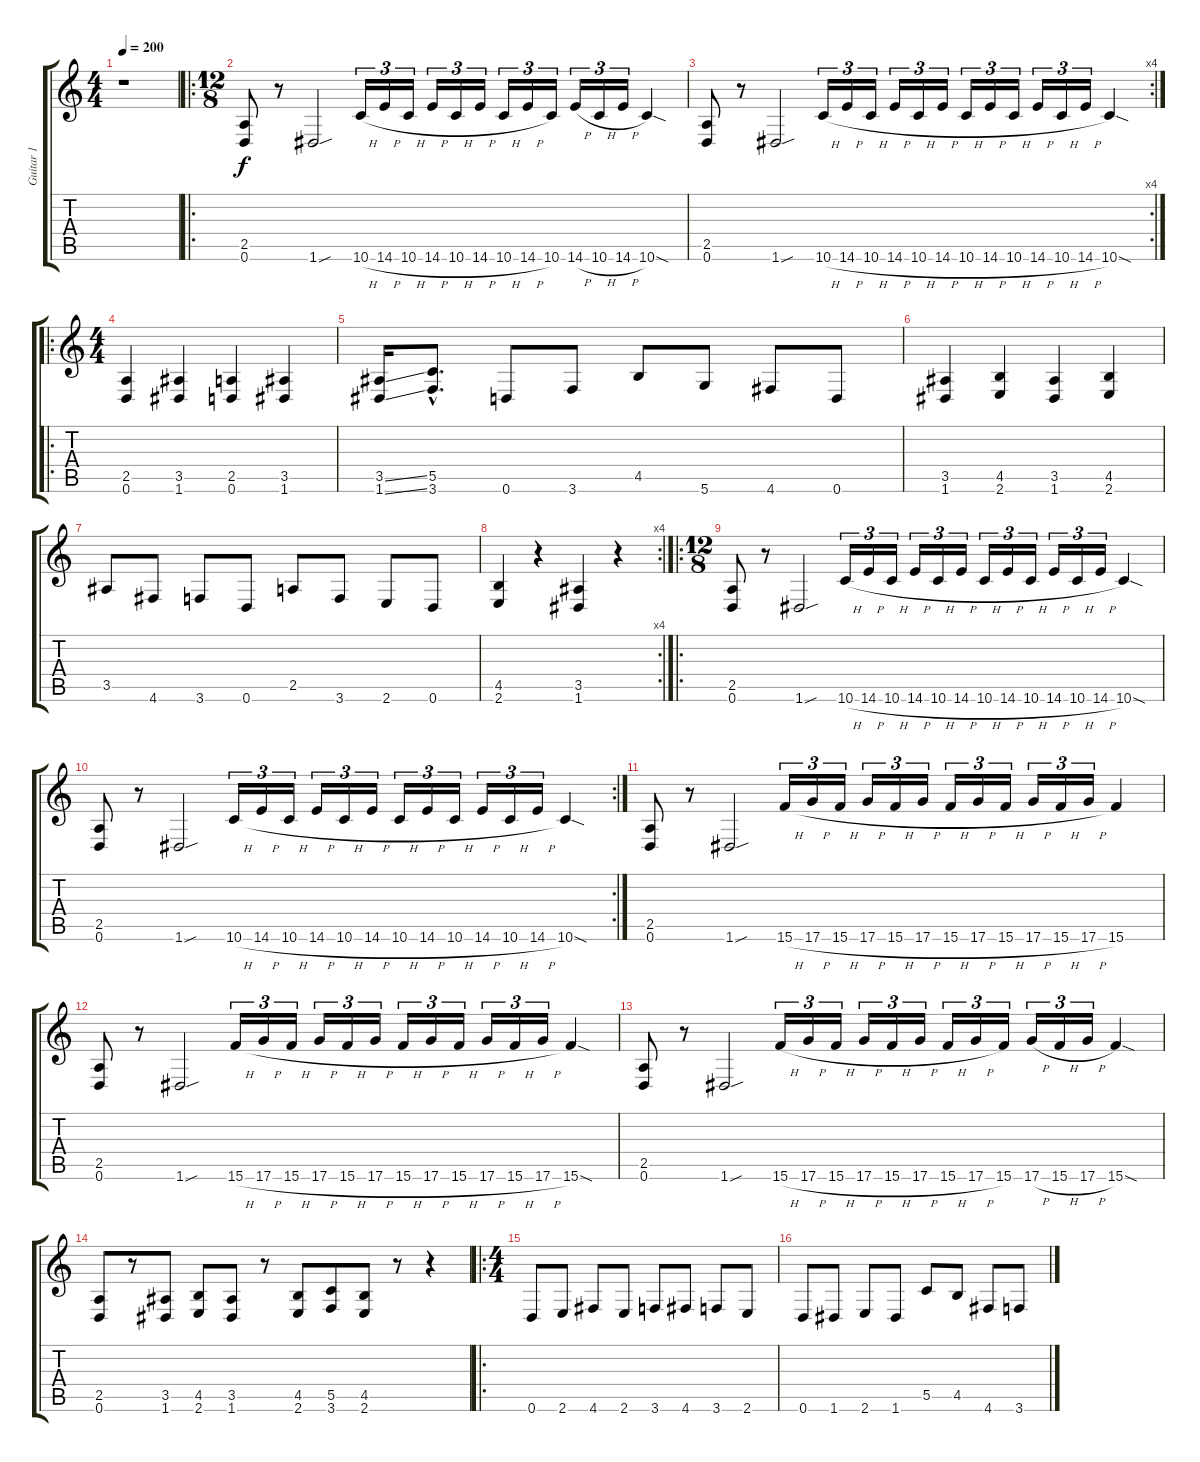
\track ("Guitar 1" "Guitar 1") {instrument distortionguitar}
\staff {score tabs}
\tuning (D4 A3 F3 C3 G2 D2) {hide}
\ts (4 4)
\tempo 200
\clef g2
\ks c
r.1{dy f instrument distortionguitar} |
\ro
\ts (12 8)
(2.5 0.6).8 r.8 1.6{sou}.2 10.6{h}.16{tu (3 2)} 14.6{h}.16{tu (3 2)} 10.6{h}.16{tu (3 2)} 14.6{h}.16{tu (3 2)} 10.6{h}.16{tu (3 2)} 14.6{h}.16{tu (3 2)} 10.6{h}.16{tu (3 2)} 14.6{h}.16{tu (3 2)} 10.6.16{tu (3 2)} 14.6{h}.16{tu (3 2)} 10.6{h}.16{tu (3 2)} 14.6{h}.16{tu (3 2)} 10.6{sod}.4 |
\rc 4
(2.5 0.6).8 r.8 1.6{sou}.2 10.6{h}.16{tu (3 2)} 14.6{h}.16{tu (3 2)} 10.6{h}.16{tu (3 2)} 14.6{h}.16{tu (3 2)} 10.6{h}.16{tu (3 2)} 14.6{h}.16{tu (3 2)} 10.6{h}.16{tu (3 2)} 14.6{h}.16{tu (3 2)} 10.6{h}.16{tu (3 2)} 14.6{h}.16{tu (3 2)} 10.6{h}.16{tu (3 2)} 14.6{h}.16{tu (3 2)} 10.6{sod}.4 |
\ro
\ts (4 4)
(2.5 0.6).4 (3.5 1.6).4 (2.5 0.6).4 (3.5 1.6).4 |
(3.5{ss} 1.6{ss}).16 (5.5{hac} 3.6{hac}).8{d} 0.6.8 3.6.8 4.5.8 5.6.8 4.6.8 0.6.8 |
(3.5 1.6).4 (4.5 2.6).4 (3.5 1.6).4 (4.5 2.6).4 |
3.5.8 4.6.8 3.6.8 0.6.8 2.5.8 3.6.8 2.6.8 0.6.8 |
\rc 4
(4.5 2.6).4 r.4 (3.5 1.6).4 r.4 |
\ro
\ts (12 8)
(2.5 0.6).8 r.8 1.6{sou}.2 10.6{h}.16{tu (3 2)} 14.6{h}.16{tu (3 2)} 10.6{h}.16{tu (3 2)} 14.6{h}.16{tu (3 2)} 10.6{h}.16{tu (3 2)} 14.6{h}.16{tu (3 2)} 10.6{h}.16{tu (3 2)} 14.6{h}.16{tu (3 2)} 10.6{h}.16{tu (3 2)} 14.6{h}.16{tu (3 2)} 10.6{h}.16{tu (3 2)} 14.6{h}.16{tu (3 2)} 10.6{sod}.4 |
\rc 2
(2.5 0.6).8 r.8 1.6{sou}.2 10.6{h}.16{tu (3 2)} 14.6{h}.16{tu (3 2)} 10.6{h}.16{tu (3 2)} 14.6{h}.16{tu (3 2)} 10.6{h}.16{tu (3 2)} 14.6{h}.16{tu (3 2)} 10.6{h}.16{tu (3 2)} 14.6{h}.16{tu (3 2)} 10.6{h}.16{tu (3 2)} 14.6{h}.16{tu (3 2)} 10.6{h}.16{tu (3 2)} 14.6{h}.16{tu (3 2)} 10.6{sod}.4 |
(2.5 0.6).8 r.8 1.6{sou}.2 15.6{h}.16{tu (3 2)} 17.6{h}.16{tu (3 2)} 15.6{h}.16{tu (3 2)} 17.6{h}.16{tu (3 2)} 15.6{h}.16{tu (3 2)} 17.6{h}.16{tu (3 2)} 15.6{h}.16{tu (3 2)} 17.6{h}.16{tu (3 2)} 15.6{h}.16{tu (3 2)} 17.6{h}.16{tu (3 2)} 15.6{h}.16{tu (3 2)} 17.6{h}.16{tu (3 2)} 15.6.4 |
(2.5 0.6).8 r.8 1.6{sou}.2 15.6{h}.16{tu (3 2)} 17.6{h}.16{tu (3 2)} 15.6{h}.16{tu (3 2)} 17.6{h}.16{tu (3 2)} 15.6{h}.16{tu (3 2)} 17.6{h}.16{tu (3 2)} 15.6{h}.16{tu (3 2)} 17.6{h}.16{tu (3 2)} 15.6{h}.16{tu (3 2)} 17.6{h}.16{tu (3 2)} 15.6{h}.16{tu (3 2)} 17.6{h}.16{tu (3 2)} 15.6{sod}.4 |
(2.5 0.6).8 r.8 1.6{sou}.2 15.6{h}.16{tu (3 2)} 17.6{h}.16{tu (3 2)} 15.6{h}.16{tu (3 2)} 17.6{h}.16{tu (3 2)} 15.6{h}.16{tu (3 2)} 17.6{h}.16{tu (3 2)} 15.6{h}.16{tu (3 2)} 17.6{h}.16{tu (3 2)} 15.6.16{tu (3 2)} 17.6{h}.16{tu (3 2)} 15.6{h}.16{tu (3 2)} 17.6{h}.16{tu (3 2)} 15.6{sod}.4 |
(2.5 0.6).8 r.8 (3.5 1.6).8 (4.5 2.6).8 (3.5 1.6).8 r.8 (4.5 2.6).8 (5.5 3.6).8 (4.5 2.6).8 r.8 r.4 |
\ro
\ts (4 4)
0.6.8 2.6.8 4.6.8 2.6.8 3.6.8 4.6.8 3.6.8 2.6.8 |
0.6.8 1.6.8 2.6.8 1.6.8 5.5.8 4.5.8 4.6.8 3.6.8
